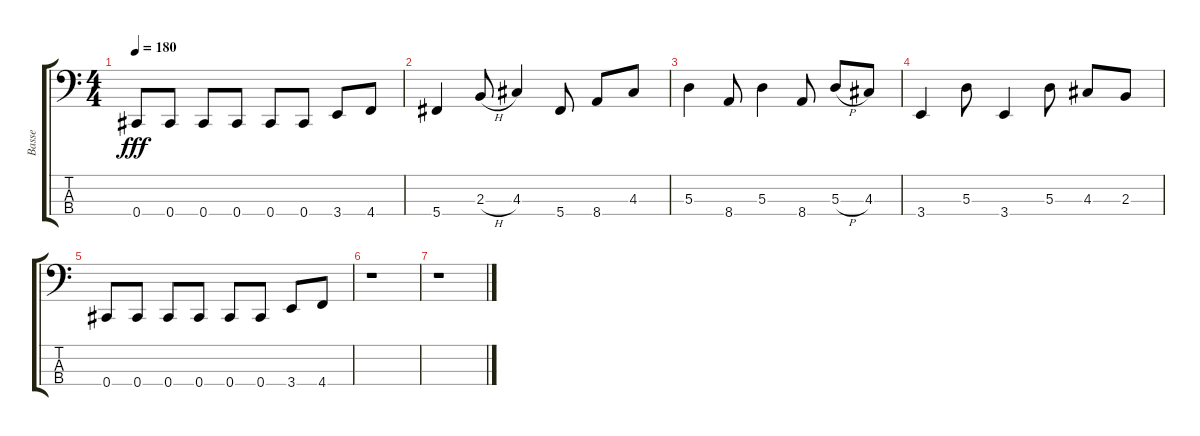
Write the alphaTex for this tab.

\track ("Basse" "Basse") {instrument electricbassfinger}
\staff {score tabs}
\tuning (G2 D2 A1 Db1) {hide}
\ts (4 4)
\tempo 180
\clef f4
\ks c
0.4.8{dy fff} 0.4.8 0.4.8 0.4.8 0.4.8 0.4.8 3.4.8 4.4.8 |
5.4.4 2.3{h}.8 4.3.4 5.4.8 8.4.8 4.3.8 |
5.3.4 8.4.8 5.3.4 8.4.8 5.3{h}.8 4.3.8 |
3.4.4 5.3.8 3.4.4 5.3.8 4.3.8 2.3.8 |
0.4.8 0.4.8 0.4.8 0.4.8 0.4.8 0.4.8 3.4.8 4.4.8 |
r.1 |
r.1
